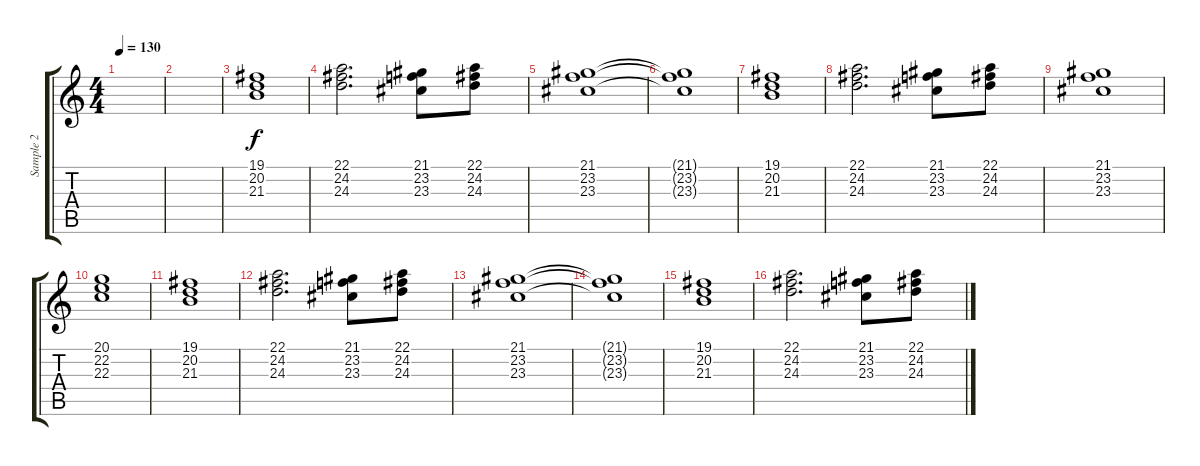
\track ("Sample 2" "Sample 2") {instrument choiraahs}
\staff {score tabs}
\tuning (B3 Gb3 D3 A2 E2 B1) {hide}
\ts (4 4)
\tempo 130
\clef g2
\ks c
|
|
(19.1 20.2 21.3).1 |
(22.1 24.2 24.3).2{d} (21.1 23.2 23.3).8 (22.1 24.2 24.3).8 |
(21.1 23.2 23.3).1 |
(21.1{t} 23.2{t} 23.3{t}).1 |
(19.1 20.2 21.3).1 |
(22.1 24.2 24.3).2{d} (21.1 23.2 23.3).8 (22.1 24.2 24.3).8 |
(21.1 23.2 23.3).1 |
(20.1 22.2 22.3).1 |
(19.1 20.2 21.3).1 |
(22.1 24.2 24.3).2{d} (21.1 23.2 23.3).8 (22.1 24.2 24.3).8 |
(21.1 23.2 23.3).1 |
(21.1{t} 23.2{t} 23.3{t}).1 |
(19.1 20.2 21.3).1 |
(22.1 24.2 24.3).2{d} (21.1 23.2 23.3).8 (22.1 24.2 24.3).8
